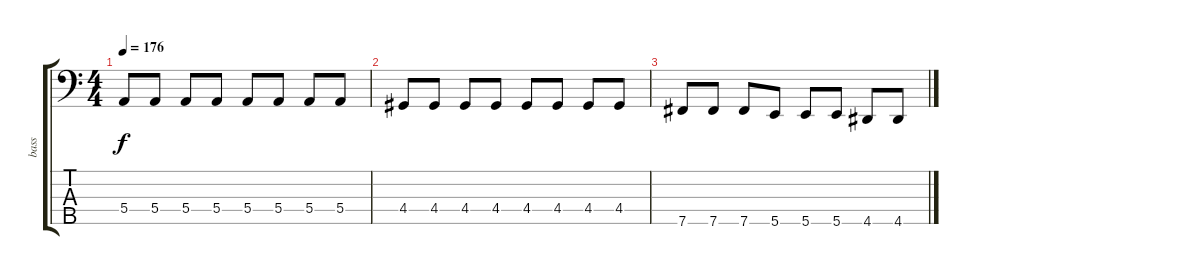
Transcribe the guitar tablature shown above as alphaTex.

\track ("bass" "bass") {instrument electricbassfinger}
\staff {score tabs}
\tuning (G2 D2 A1 E1 B0) {hide}
\ts (4 4)
\tempo 176
\clef f4
\ks c
5.4.8{dy f} 5.4.8 5.4.8 5.4.8 5.4.8 5.4.8 5.4.8 5.4.8 |
4.4.8 4.4.8 4.4.8 4.4.8 4.4.8 4.4.8 4.4.8 4.4.8 |
7.5.8 7.5.8 7.5.8 5.5.8 5.5.8 5.5.8 4.5.8 4.5.8
